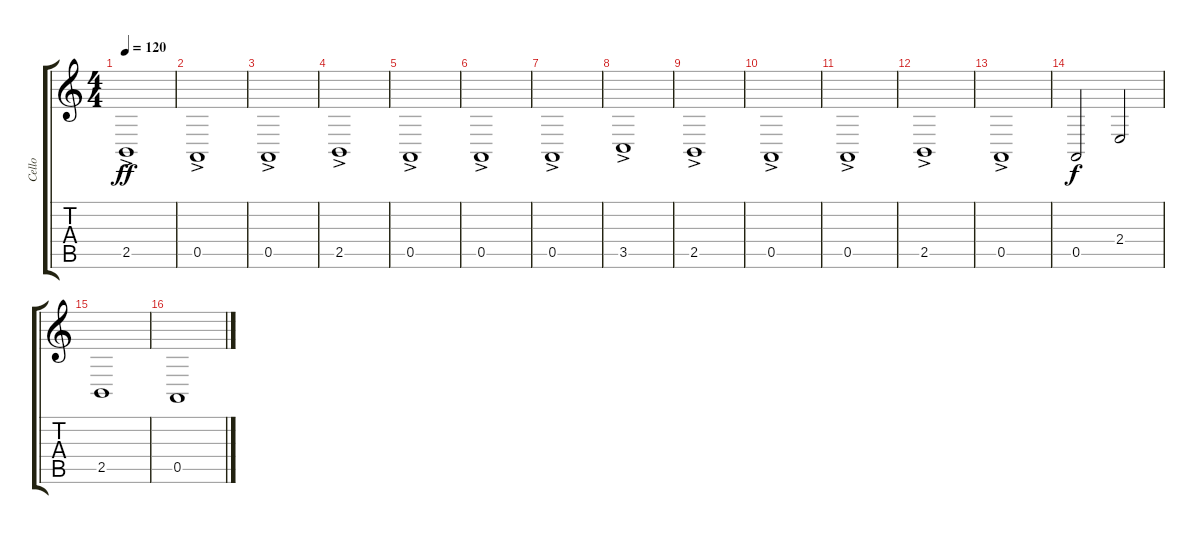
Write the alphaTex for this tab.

\track ("Cello" "Cello") {instrument cello}
\staff {score tabs}
\tuning (E4 B3 G3 D3 A2 E2) {hide}
\ts (4 4)
\tempo 120
\clef g2
\ks c
2.5{ac}.1{dy ff} |
0.5{ac}.1 |
0.5{ac}.1 |
2.5{ac}.1 |
0.5{ac}.1 |
0.5{ac}.1 |
0.5{ac}.1 |
3.5{ac}.1 |
2.5{ac}.1 |
0.5{ac}.1 |
0.5{ac}.1 |
2.5{ac}.1 |
0.5{ac}.1 |
0.5.2{dy f} 2.4.2 |
2.5.1 |
0.5.1
